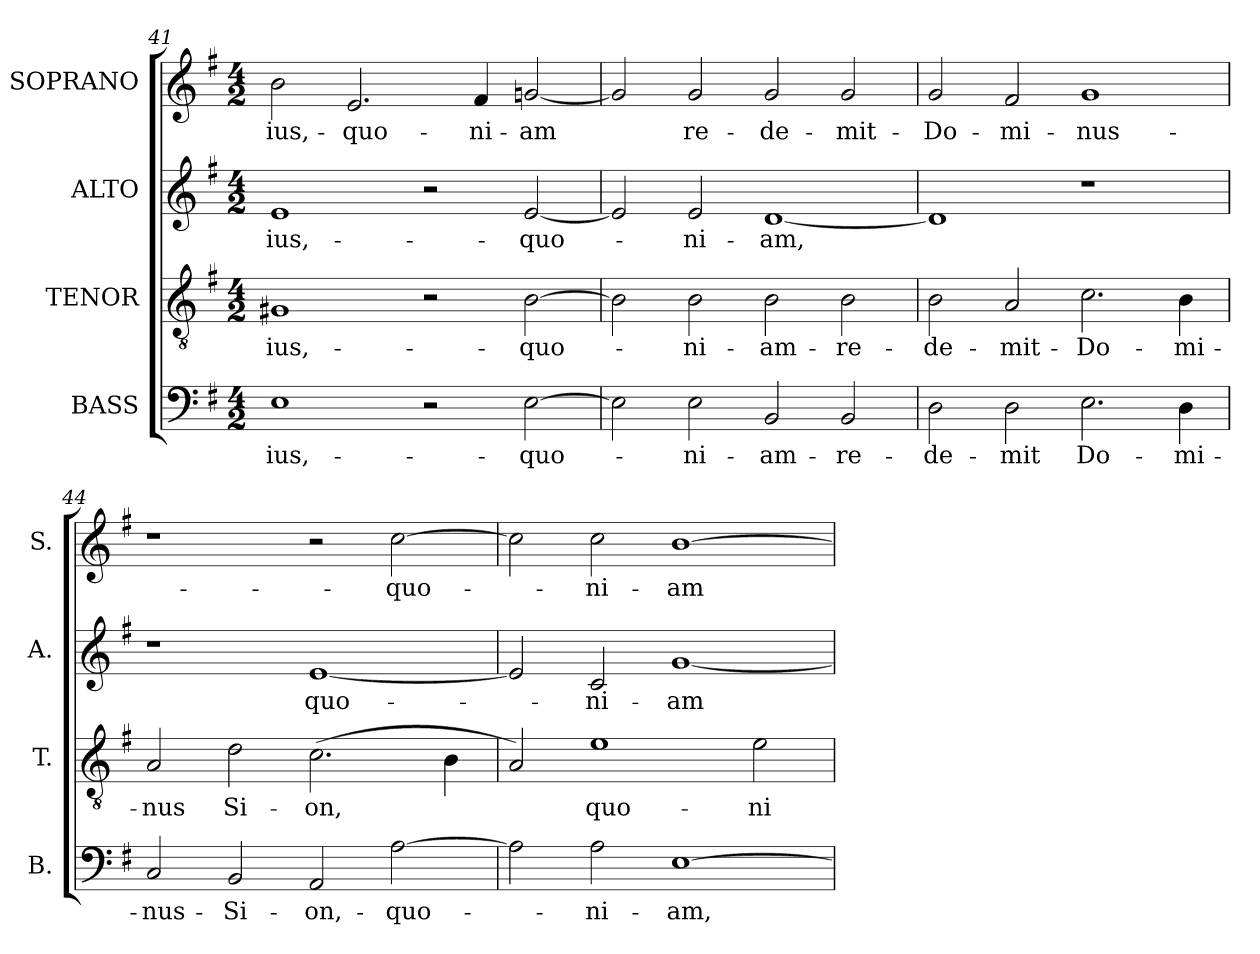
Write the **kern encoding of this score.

**kern	**text	**kern	**text	**kern	**text	**kern	**text
*part4	*part4	*part3	*part3	*part2	*part2	*part1	*part1
*staff4	*staff4	*staff3	*staff3	*staff2	*staff2	*staff1	*staff1
*I"BASS	*	*I"TENOR	*	*I"ALTO	*	*I"SOPRANO	*
*I'B.	*	*I'T.	*	*I'A.	*	*I'S.	*
*clefF4	*	*clefGv2	*	*clefG2	*	*clefG2	*
*	*	*ITrd7c12	*	*	*	*	*
*k[f#]	*	*k[f#]	*	*k[f#]	*	*k[f#]	*
*G:	*	*G:	*	*G:	*	*G:	*
*M4/2	*	*M4/2	*	*M4/2	*	*M4/2	*
=41	=41	=41	=41	=41	=41	=41	=41
!	!LO:LY:b:color=#000000	!	!	!	!	!	!
!	!	!	!LO:LY:b:color=#000000	!	!	!	!
!	!	!	!	!	!LO:LY:b:color=#000000	!	!
!	!	!	!	!	!	!	!LO:LY:b:color=#000000
1Ei	-ius,-	1GG#Xi	-ius,-	1ei	-ius,-	2bi\	-ius,-
!	!	!	!	!	!	!	!LO:LY:b:color=#000000
.	.	.	.	.	.	2.ei/	-quo-
2r	.	2r	.	2r	.	.	.
!	!	!	!	!	!	!	!LO:LY:b:color=#000000
.	.	.	.	.	.	4f#i/	-ni-
!	!LO:LY:b:color=#000000	!	!	!	!	!	!
!	!	!	!LO:LY:b:color=#000000	!	!	!	!
!	!	!	!	!	!LO:LY:b:color=#000000	!	!
!	!	!	!	!	!	!	!LO:LY:b:color=#000000
[2Ei\	-quo-	[2BBi\	-quo-	[2ei/	-quo-	[2gni/	-am
=42	=42	=42	=42	=42	=42	=42	=42
2Ei\]	.	2BBi\]	.	2ei/]	.	2gi/]	.
!	!LO:LY:b:color=#000000	!	!	!	!	!	!
!	!	!	!LO:LY:b:color=#000000	!	!	!	!
!	!	!	!	!	!LO:LY:b:color=#000000	!	!
!	!	!	!	!	!	!	!LO:LY:b:color=#000000
2Ei\	-ni-	2BBi\	-ni-	2ei/	-ni-	2gi/	re-
!	!LO:LY:b:color=#000000	!	!	!	!	!	!
!	!	!	!LO:LY:b:color=#000000	!	!	!	!
!	!	!	!	!	!LO:LY:b:color=#000000	!	!
!	!	!	!	!	!	!	!LO:LY:b:color=#000000
2BBi/	-am-	2BBi\	-am-	[1di	-am,	2gi/	-de-
!	!LO:LY:b:color=#000000	!	!	!	!	!	!
!	!	!	!LO:LY:b:color=#000000	!	!	!	!
!	!	!	!	!	!	!	!LO:LY:b:color=#000000
2BBi/	-re-	2BBi\	-re-	.	.	2gi/	-mit-
!!LO:LB:g=z
=43	=43	=43	=43	=43	=43	=43	=43
!	!LO:LY:b:color=#000000	!	!	!	!	!	!
!	!	!	!LO:LY:b:color=#000000	!	!	!	!
!	!	!	!	!	!	!	!LO:LY:b:color=#000000
2Di\	-de-	2BBi\	-de-	1di]	.	2gi/	-Do-
!	!LO:LY:b:color=#000000	!	!	!	!	!	!
!	!	!	!LO:LY:b:color=#000000	!	!	!	!
!	!	!	!	!	!	!	!LO:LY:b:color=#000000
2Di\	-mit	2AAi/	-mit-	.	.	2f#i/	-mi-
!	!LO:LY:b:color=#000000	!	!	!	!	!	!
!	!	!	!LO:LY:b:color=#000000	!	!	!	!
!	!	!	!	!	!	!	!LO:LY:b:color=#000000
2.Ei\	Do-	2.Ci\	-Do-	1r	.	1gi	-nus-
!	!LO:LY:b:color=#000000	!	!	!	!	!	!
!	!	!	!LO:LY:b:color=#000000	!	!	!	!
4Di\	-mi-	4BBi\	-mi-	.	.	.	.
=44	=44	=44	=44	=44	=44	=44	=44
!	!LO:LY:b:color=#000000	!	!	!	!	!	!
!	!	!	!LO:LY:b:color=#000000	!	!	!	!
2Ci/	-nus-	2AAi/	-nus	1r	.	1r	.
!	!LO:LY:b:color=#000000	!	!	!	!	!	!
!	!	!	!LO:LY:b:color=#000000	!	!	!	!
2BBi/	-Si-	2Di\	Si-	.	.	.	.
!	!LO:LY:b:color=#000000	!	!	!	!	!	!
!	!	!	!LO:LY:b:color=#000000	!	!	!	!
!	!	!	!	!	!LO:LY:b:color=#000000	!	!
2AAi/	-on,-	(2.Ci\	-on,	[1ei	quo-	2r	.
!	!LO:LY:b:color=#000000	!	!	!	!	!	!
!	!	!	!	!	!	!	!LO:LY:b:color=#000000
[2Ai\	-quo-	.	.	.	.	[2cci\	-quo-
.	.	4BBi\	.	.	.	.	.
=45	=45	=45	=45	=45	=45	=45	=45
2Ai\]	.	2AAi/)	.	2ei/]	.	2cci\]	.
!	!LO:LY:b:color=#000000	!	!	!	!	!	!
!	!	!	!LO:LY:b:color=#000000	!	!	!	!
!	!	!	!	!	!LO:LY:b:color=#000000	!	!
!	!	!	!	!	!	!	!LO:LY:b:color=#000000
2Ai\	-ni-	1Ei	quo-	2ci/	-ni-	2cci\	-ni-
!	!LO:LY:b:color=#000000	!	!	!	!	!	!
!	!	!	!	!	!LO:LY:b:color=#000000	!	!
!	!	!	!	!	!	!	!LO:LY:b:color=#000000
[1Ei	-am,	.	.	[1gi	-am	[1bi	-am
!	!	!	!LO:LY:b:color=#000000	!	!	!	!
.	.	2Ei\	-ni-	.	.	.	.
=	=	=	=	=	=	=	=
*-	*-	*-	*-	*-	*-	*-	*-
